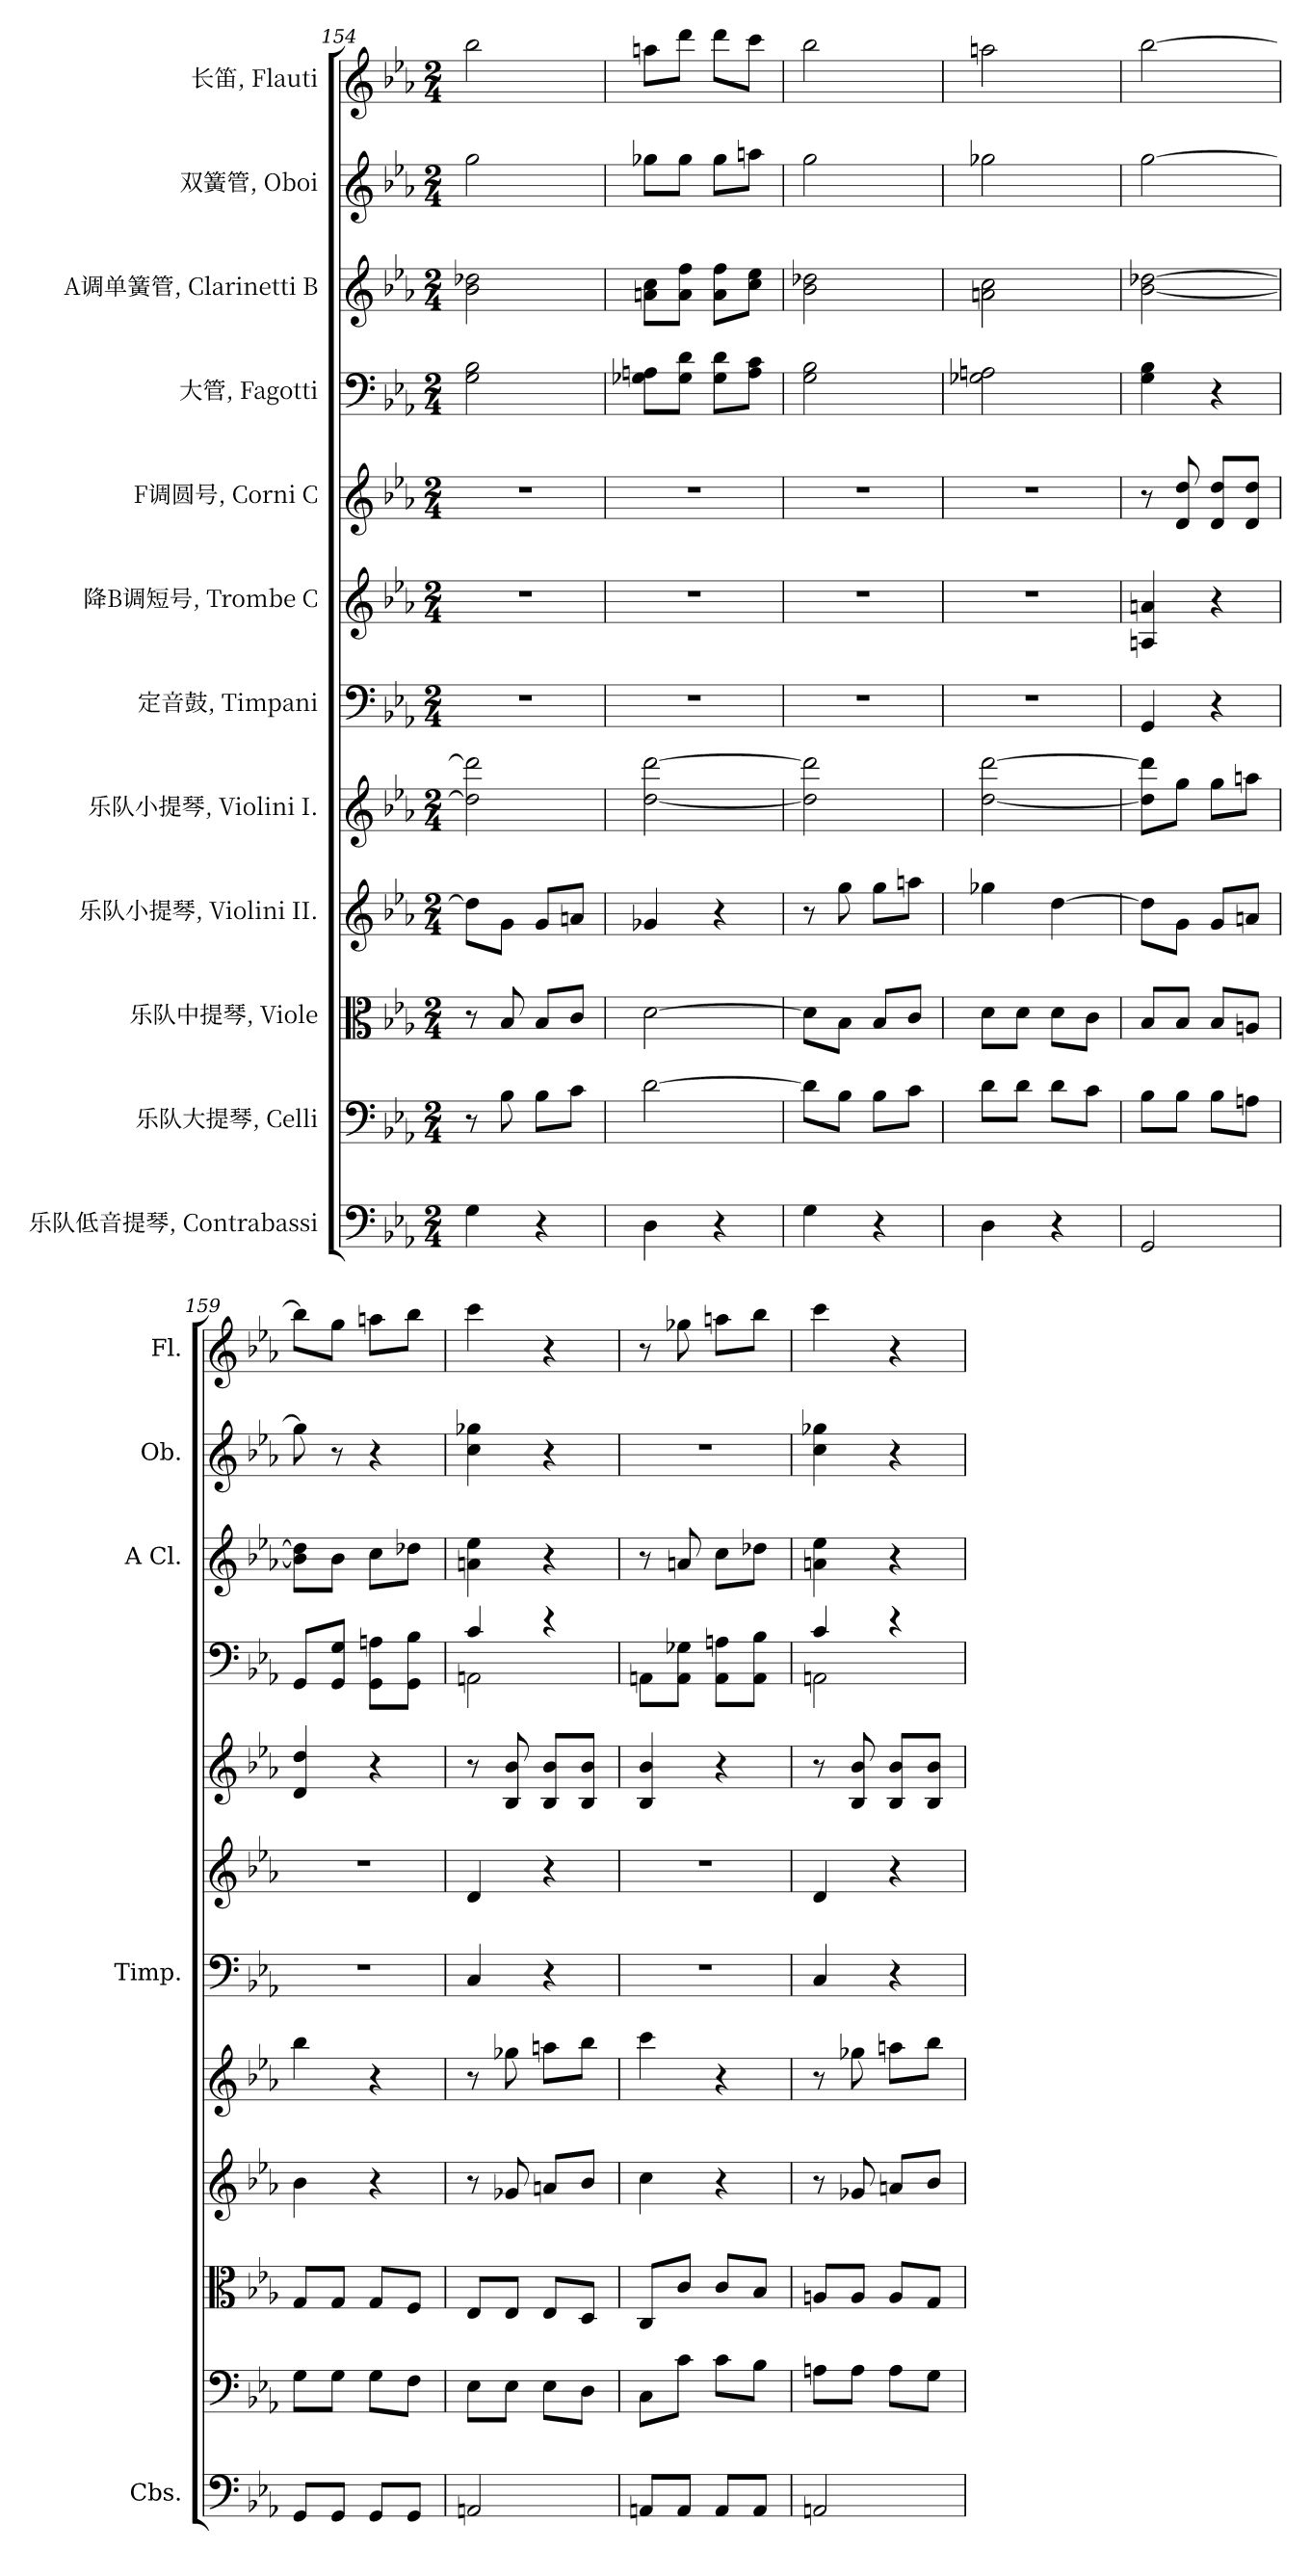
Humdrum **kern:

**kern	**kern	**kern	**kern	**kern	**kern	**kern	**kern	**kern	**kern	**kern	**kern
*part12	*part11	*part10	*part9	*part8	*part7	*part6	*part5	*part4	*part3	*part2	*part1
*staff12	*staff11	*staff10	*staff9	*staff8	*staff7	*staff6	*staff5	*staff4	*staff3	*staff2	*staff1
*I"乐队低音提琴, Contrabassi	*I"乐队大提琴, Celli	*I"乐队中提琴, Viole	*I"乐队小提琴, Violini II.	*I"乐队小提琴, Violini I.	*I"定音鼓, Timpani	*I"降B调短号, Trombe C	*I"F调圆号, Corni C	*I"大管, Fagotti	*I"A调单簧管, Clarinetti B	*I"双簧管, Oboi	*I"长笛, Flauti
*I'Cbs.	*	*	*	*	*I'Timp.	*	*	*	*I'A Cl.	*I'Ob.	*I'Fl.
*clefF4	*clefF4	*clefC3	*clefG2	*clefG2	*clefF4	*clefG2	*clefG2	*clefF4	*clefG2	*clefG2	*clefG2
*ITrd7c12	*	*	*	*	*	*ITrd1c2	*ITrd4c7	*	*ITrd2c3	*	*
*k[b-e-a-]	*k[b-e-a-]	*k[b-e-a-]	*k[b-e-a-]	*k[b-e-a-]	*k[b-e-a-]	*k[b-e-a-d-g-]	*k[b-e-a-d-]	*k[b-e-a-]	*k[]	*k[b-e-a-]	*k[b-e-a-]
*M2/4	*M2/4	*M2/4	*M2/4	*M2/4	*M2/4	*M2/4	*M2/4	*M2/4	*M2/4	*M2/4	*M2/4
=154	=154	=154	=154	=154	=154	=154	=154	=154	=154	=154	=154
4GG\	8r	8r	8dd\L]	2dd\] 2ddd\]	2r	2r	2r	2G\ 2B-\	2g\ 2b-X\	2gg\	2bb-\
.	8B-\	8B-/	8g\J	.	.	.	.	.	.	.	.
4r	8B-\L	8B-/L	8g/L	.	.	.	.	.	.	.	.
.	8c\J	8c/J	8an/J	.	.	.	.	.	.	.	.
=155	=155	=155	=155	=155	=155	=155	=155	=155	=155	=155	=155
4DD\	[2d\	[2d\	4g-X/	[2dd\ [2ddd\	2r	2r	2r	8G-X\ 8An\L	8f#X\ 8a\L	8gg-X\L	8aan\L
.	.	.	.	.	.	.	.	8G-\ 8d\J	8f#\ 8dd\J	8gg-\J	8ddd\J
4r	.	.	4r	.	.	.	.	8G-\ 8d\L	8f#\ 8dd\L	8gg-\L	8ddd\L
.	.	.	.	.	.	.	.	8A\ 8c\J	8a\ 8cc\J	8aan\J	8ccc\J
!!LO:PB:g=z
=156	=156	=156	=156	=156	=156	=156	=156	=156	=156	=156	=156
4GG\	8d\L]	8d\L]	8r	2dd\] 2ddd\]	2r	2r	2r	2G\ 2B-\	2g\ 2b-X\	2gg\	2bb-\
.	8B-\J	8B-\J	8gg\	.	.	.	.	.	.	.	.
4r	8B-\L	8B-/L	8gg\L	.	.	.	.	.	.	.	.
.	8c\J	8c/J	8aan\J	.	.	.	.	.	.	.	.
=157	=157	=157	=157	=157	=157	=157	=157	=157	=157	=157	=157
4DD\	8d\L	8d\L	4gg-X\	[2dd\ [2ddd\	2r	2r	2r	2G-X\ 2An\	2f#X\ 2a\	2gg-X\	2aan\
.	8d\J	8d\J	.	.	.	.	.	.	.	.	.
4r	8d\L	8d\L	[4dd\	.	.	.	.	.	.	.	.
.	8c\J	8c\J	.	.	.	.	.	.	.	.	.
=158	=158	=158	=158	=158	=158	=158	=158	=158	=158	=158	=158
2GGG/	8B-\L	8B-/L	8dd\L]	8dd\] 8ddd\]L	4GG/	4Gn/ 4gn/	8r	4G\ 4B-\	[2g\ [2b-X\	[2gg\	[2bb-\
.	8B-\J	8B-/J	8g\J	8gg\J	.	.	8G/ 8g/	.	.	.	.
.	8B-\L	8B-/L	8g/L	8gg\L	4r	4r	8G/ 8g/L	4r	.	.	.
.	8An\J	8An/J	8an/J	8aan\J	.	.	8G/ 8g/J	.	.	.	.
=159	=159	=159	=159	=159	=159	=159	=159	=159	=159	=159	=159
8GGG/L	8G\L	8G/L	4b-\	4bb-\	2r	2r	4G/ 4g/	8GG/L	8g\] 8b-\]L	8gg\]	8bb-\L]
8GGG/J	8G\J	8G/J	.	.	.	.	.	8GG/ 8G/J	8g\J	8r	8gg\J
8GGG/L	8G\L	8G/L	4r	4r	.	.	4r	8GG\ 8An\L	8a\L	4r	8aan\L
8GGG/J	8F\J	8F/J	.	.	.	.	.	8GG\ 8B-\J	8b-X\J	.	8bb-\J
=160	=160	=160	=160	=160	=160	=160	=160	=160	=160	=160	=160
*	*	*	*	*	*	*	*	*^	*	*	*
2AAAn/	8E-\L	8E-/L	8r	8r	4C/	4c/	8r	4c/	2AAn\	4f#X\ 4cc\	4cc\ 4gg-X\	4ccc\
.	8E-\J	8E-/J	8g-X/	8gg-X\	.	.	8E-/ 8e-/	.	.	.	.	.
.	8E-\L	8E-/L	8an/L	8aan\L	4r	4r	8E-/ 8e-/L	4r	.	4r	4r	4r
.	8D\J	8D/J	8b-/J	8bb-\J	.	.	8E-/ 8e-/J	.	.	.	.	.
*	*	*	*	*	*	*	*	*v	*v	*	*	*
=161	=161	=161	=161	=161	=161	=161	=161	=161	=161	=161	=161
8AAAn/L	8C\L	8C/L	4cc\	4ccc\	2r	2r	4E-/ 4e-/	8AAn\L	8r	2r	8r
8AAA/J	8c\J	8c/J	.	.	.	.	.	8AA\ 8G-X\J	8f#X/	.	8gg-X\
8AAA/L	8c\L	8c/L	4r	4r	.	.	4r	8AA\ 8An\L	8a\L	.	8aan\L
8AAA/J	8B-\J	8B-/J	.	.	.	.	.	8AA\ 8B-\J	8b-X\J	.	8bb-\J
!!LO:PB:g=z
=162	=162	=162	=162	=162	=162	=162	=162	=162	=162	=162	=162
*	*	*	*	*	*	*	*	*^	*	*	*
2AAAn/	8An\L	8An/L	8r	8r	4C/	4c/	8r	4c/	2AAn\	4f#X\ 4cc\	4cc\ 4gg-X\	4ccc\
.	8A\J	8A/J	8g-X/	8gg-X\	.	.	8E-/ 8e-/	.	.	.	.	.
.	8A\L	8A/L	8an/L	8aan\L	4r	4r	8E-/ 8e-/L	4r	.	4r	4r	4r
.	8G\J	8G/J	8b-/J	8bb-\J	.	.	8E-/ 8e-/J	.	.	.	.	.
*	*	*	*	*	*	*	*	*v	*v	*	*	*
=	=	=	=	=	=	=	=	=	=	=	=
*-	*-	*-	*-	*-	*-	*-	*-	*-	*-	*-	*-
